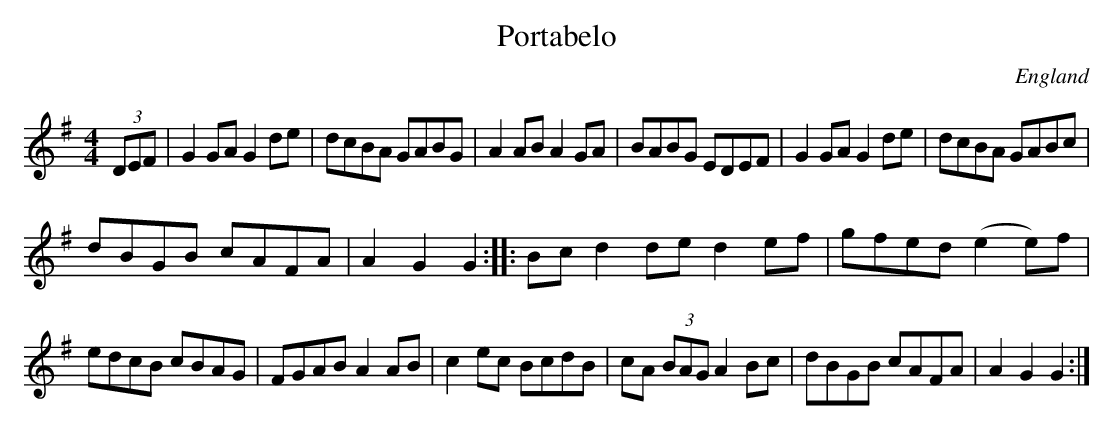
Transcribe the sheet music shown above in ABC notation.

X:1
T:Portabelo
O:England
M:4/4
K:G
(3DEF|\
G2GA G2de| dcBA GABG| A2AB A2GA| BABG EDEF| \
G2GA G2de| dcBA GABc|
dBGB cAFA| A2G2 G2:|\
|:Bc\
d2de d2ef| gfed (e2e)f|
edcB cBAG| FGAB A2AB|\
c2ec BcdB| cA (3BAG A2Bc| dBGB cAFA| A2G2 G2:|
